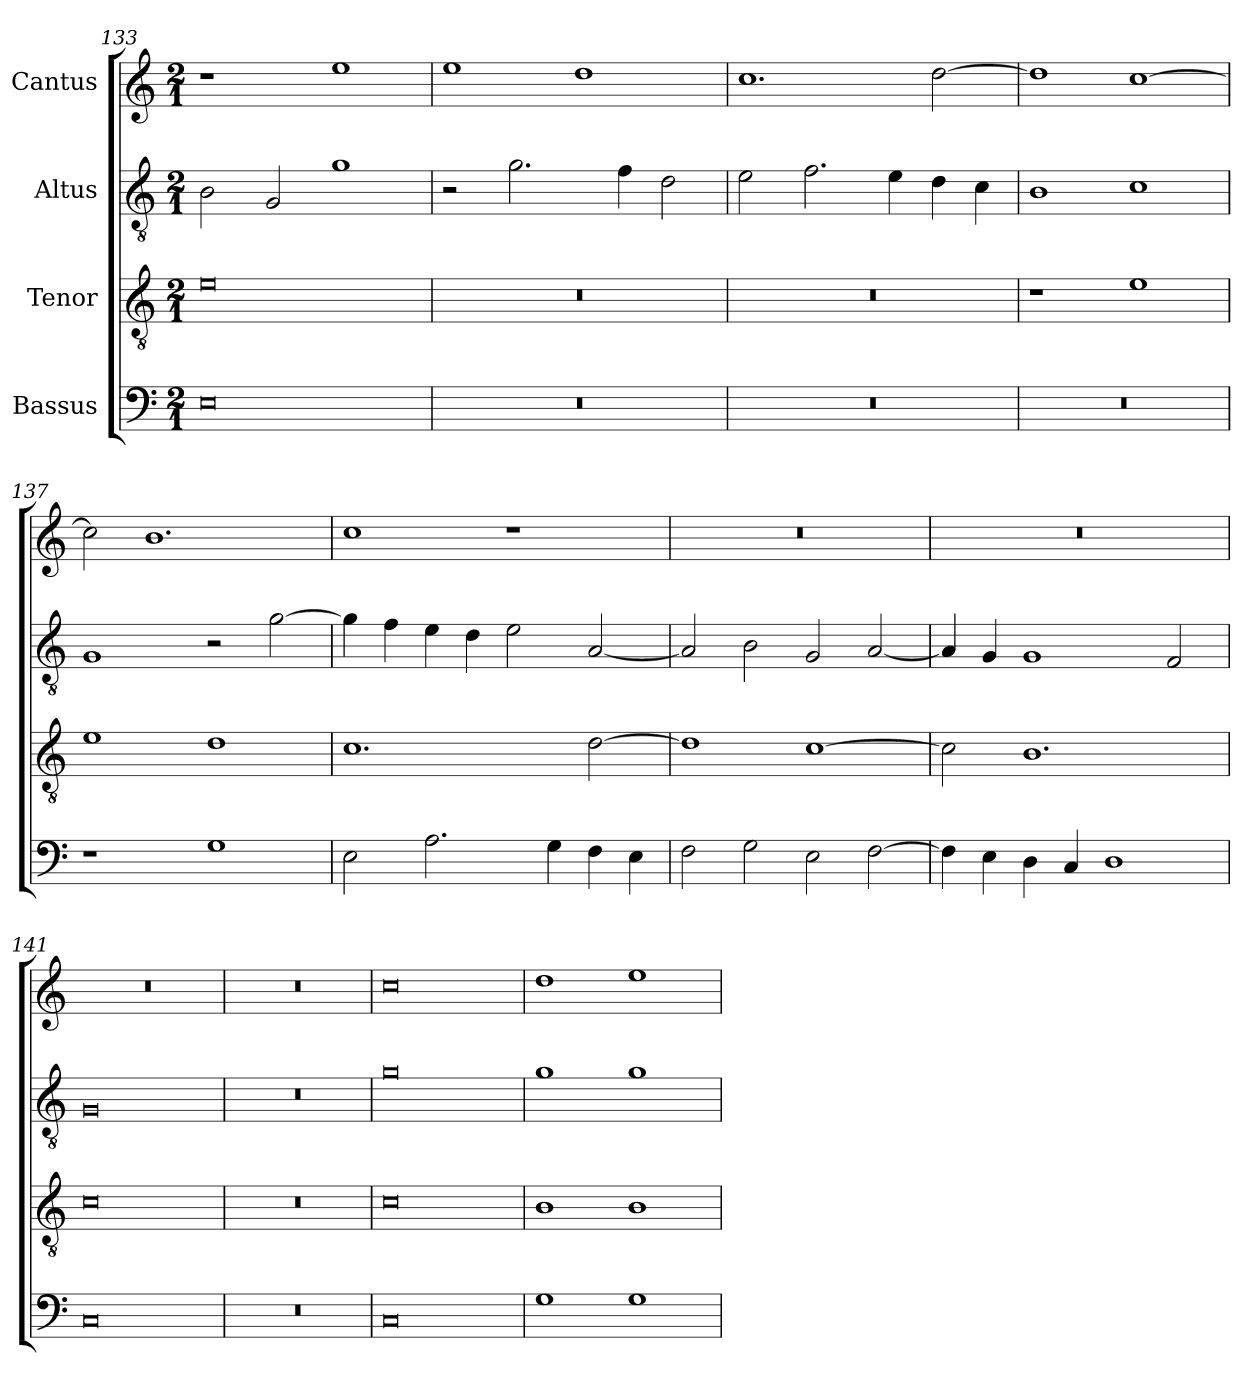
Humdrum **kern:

**kern	**kern	**kern	**kern
*part4	*part3	*part2	*part1
*staff4	*staff3	*staff2	*staff1
*I"Bassus	*I"Tenor	*I"Altus	*I"Cantus
!!LO:LB:g=z
*clefF4	*clefGv2	*clefGv2	*clefG2
*	*ITrd7c12	*ITrd7c12	*
*k[]	*k[]	*k[]	*k[]
*C:	*C:	*C:	*C:
*M2/1	*M2/1	*M2/1	*M2/1
=133	=133	=133	=133
0Ei	0Ei	2BBi\	1r
.	.	2GGi/	.
.	.	1Gi	1eei
=134	=134	=134	=134
!LO:N:vis=1	!LO:N:vis=1	!	!
0r	0r	2r	1eei
.	.	2.Gi\	.
.	.	.	1ddi
.	.	4Fi\	.
.	.	2Di\	.
=135	=135	=135	=135
!LO:N:vis=1	!LO:N:vis=1	!	!
0r	0r	2Ei\	1.cci
.	.	2.Fi\	.
.	.	4Ei\	.
.	.	4Di\	[>2ddi\
.	.	4Ci\	.
=136	=136	=136	=136
!LO:N:vis=1	!	!	!
0r	1r	1BBi	1ddi]
.	1Ei	1Ci	[>1cci
=137	=137	=137	=137
1r	1Ei	1GGi	2cci\]
.	.	.	1.bi
1Gi	1Di	2r	.
.	.	[>2Gi\	.
=138	=138	=138	=138
2Ei\	1.Ci	4Gi\]	1cci
.	.	4Fi\	.
2.Ai\	.	4Ei\	.
.	.	4Di\	.
.	.	2Ei\	1r
4Gi\	.	.	.
4Fi\	[>2Di\	[<2AAi/	.
4Ei\	.	.	.
!!LO:PB:g=z
=139	=139	=139	=139
!	!	!	!LO:N:vis=1
2Fi\	1Di]	2AAi/]	0r
2Gi\	.	2BBi\	.
2Ei\	[>1Ci	2GGi/	.
[>2Fi\	.	[<2AAi/	.
=140	=140	=140	=140
!	!	!	!LO:N:vis=1
4Fi\]	2Ci\]	4AAi/]	0r
4Ei\	.	4GGi/	.
4Di\	1.BBi	1GGi	.
4Ci/	.	.	.
1Di	.	.	.
.	.	2FFi/	.
=141	=141	=141	=141
!	!	!	!LO:N:vis=1
0Ci	0Ci	0GGi	0r
=142	=142	=142	=142
!LO:N:vis=1	!LO:N:vis=1	!LO:N:vis=1	!LO:N:vis=1
0r	0r	0r	0r
=143	=143	=143	=143
0Ci	0Ci	0Gi	0cci
=144	=144	=144	=144
1Gi	1BBi	1Gi	1ddi
1Gi	1BBi	1Gi	1eei
=	=	=	=
*-	*-	*-	*-
